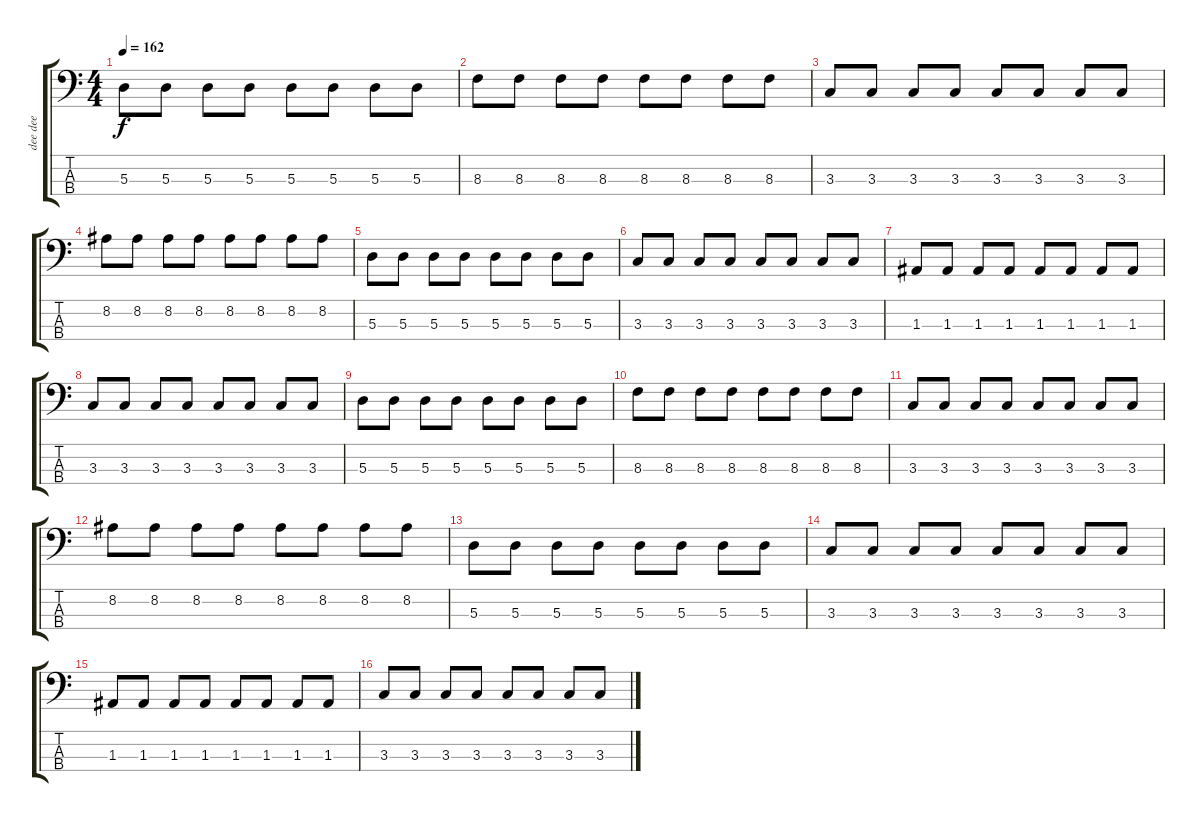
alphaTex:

\track ("dee dee" "dee dee") {instrument electricbassfinger}
\staff {score tabs}
\tuning (G2 D2 A1 E1) {hide}
\ts (4 4)
\tempo 162
\clef f4
\ks c
5.3.8{dy f} 5.3.8 5.3.8 5.3.8 5.3.8 5.3.8 5.3.8 5.3.8 |
8.3.8 8.3.8 8.3.8 8.3.8 8.3.8 8.3.8 8.3.8 8.3.8 |
3.3.8 3.3.8 3.3.8 3.3.8 3.3.8 3.3.8 3.3.8 3.3.8 |
8.2.8 8.2.8 8.2.8 8.2.8 8.2.8 8.2.8 8.2.8 8.2.8 |
5.3.8 5.3.8 5.3.8 5.3.8 5.3.8 5.3.8 5.3.8 5.3.8 |
3.3.8 3.3.8 3.3.8 3.3.8 3.3.8 3.3.8 3.3.8 3.3.8 |
1.3.8 1.3.8 1.3.8 1.3.8 1.3.8 1.3.8 1.3.8 1.3.8 |
3.3.8 3.3.8 3.3.8 3.3.8 3.3.8 3.3.8 3.3.8 3.3.8 |
5.3.8 5.3.8 5.3.8 5.3.8 5.3.8 5.3.8 5.3.8 5.3.8 |
8.3.8 8.3.8 8.3.8 8.3.8 8.3.8 8.3.8 8.3.8 8.3.8 |
3.3.8 3.3.8 3.3.8 3.3.8 3.3.8 3.3.8 3.3.8 3.3.8 |
8.2.8 8.2.8 8.2.8 8.2.8 8.2.8 8.2.8 8.2.8 8.2.8 |
5.3.8 5.3.8 5.3.8 5.3.8 5.3.8 5.3.8 5.3.8 5.3.8 |
3.3.8 3.3.8 3.3.8 3.3.8 3.3.8 3.3.8 3.3.8 3.3.8 |
1.3.8 1.3.8 1.3.8 1.3.8 1.3.8 1.3.8 1.3.8 1.3.8 |
3.3.8 3.3.8 3.3.8 3.3.8 3.3.8 3.3.8 3.3.8 3.3.8
